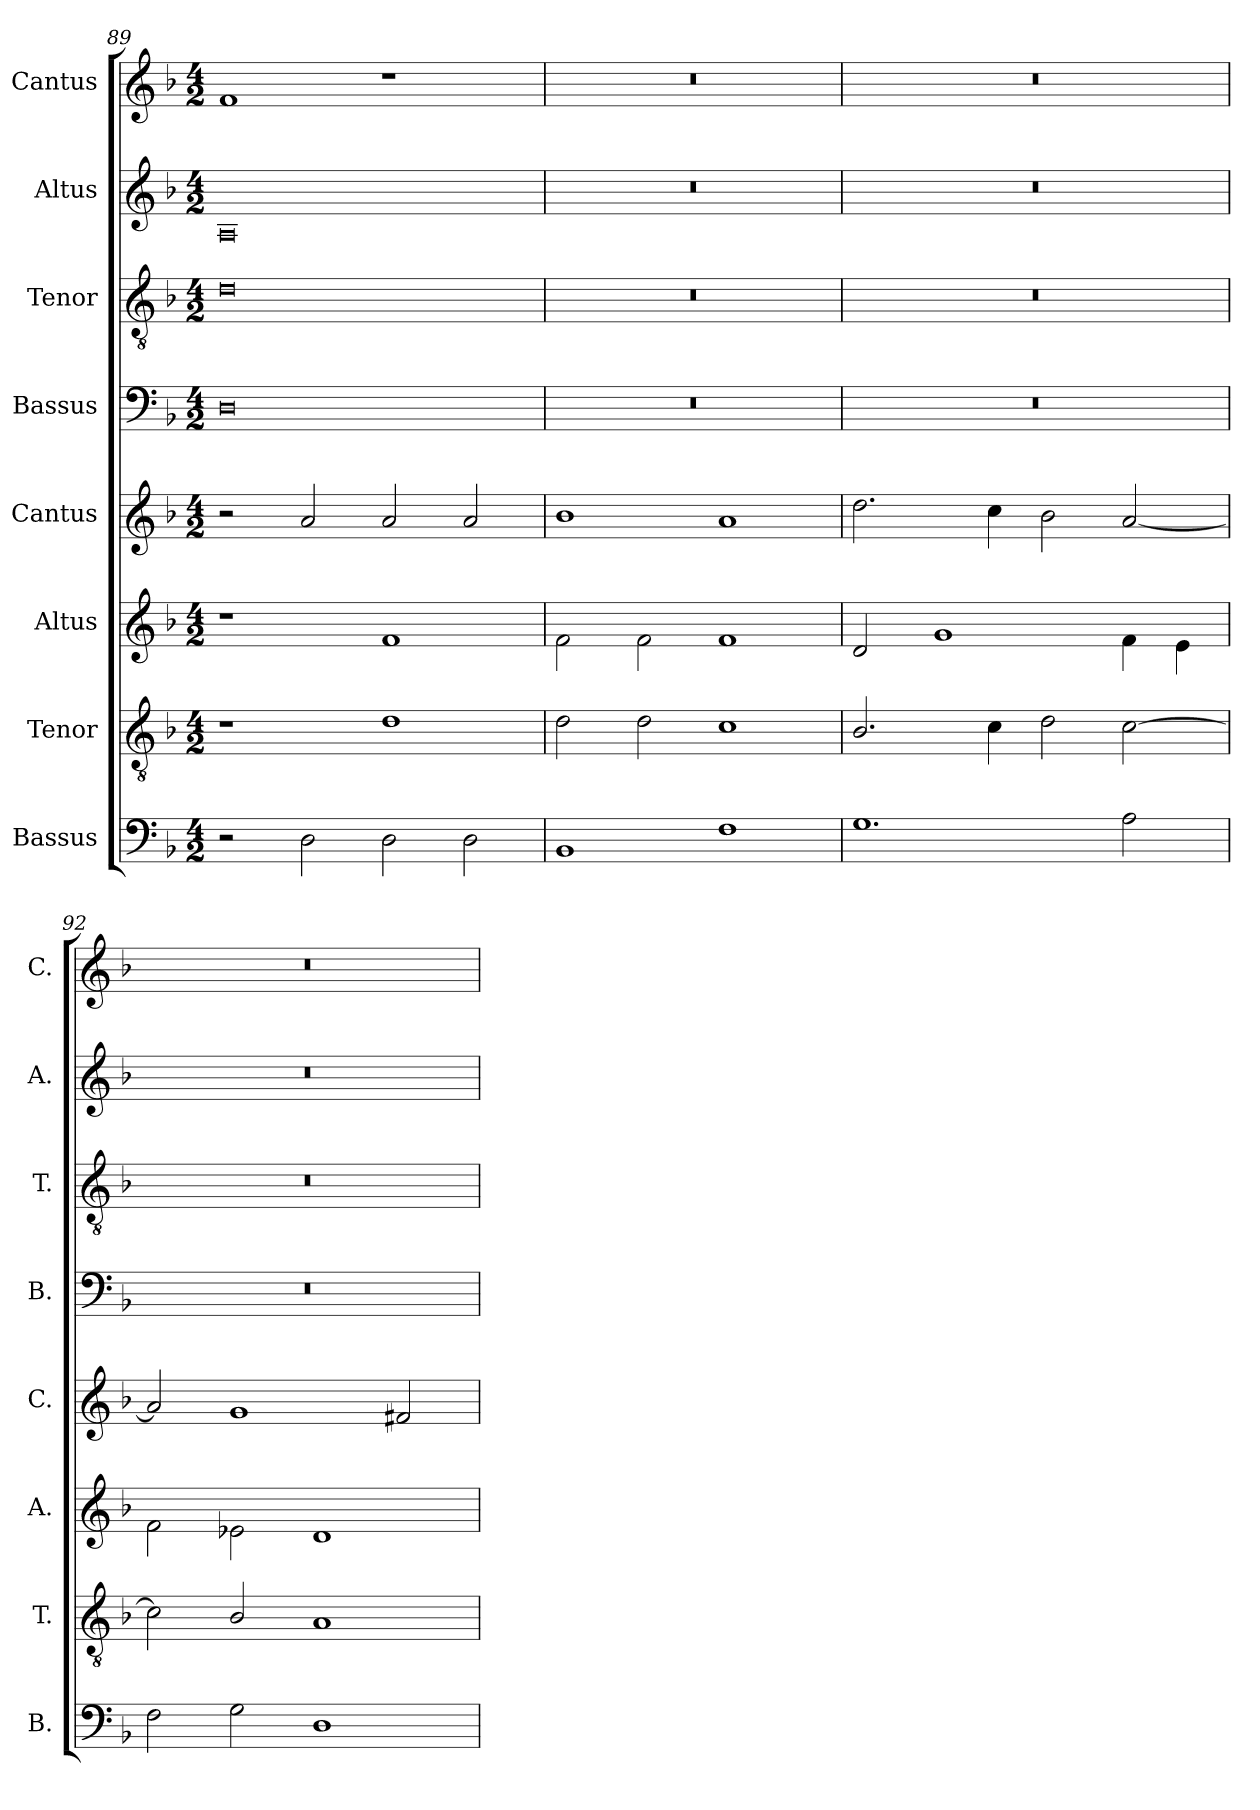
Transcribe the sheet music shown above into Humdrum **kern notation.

**kern	**kern	**kern	**kern	**kern	**kern	**kern	**kern
*part8	*part7	*part6	*part5	*part4	*part3	*part2	*part1
*staff8	*staff7	*staff6	*staff5	*staff4	*staff3	*staff2	*staff1
*I"Bassus	*I"Tenor	*I"Altus	*I"Cantus	*I"Bassus	*I"Tenor	*I"Altus	*I"Cantus
*I'B.	*I'T.	*I'A.	*I'C.	*I'B.	*I'T.	*I'A.	*I'C.
*clefF4	*clefGv2	*clefG2	*clefG2	*clefF4	*clefGv2	*clefG2	*clefG2
*k[b-]	*k[b-]	*k[b-]	*k[b-]	*k[b-]	*k[b-]	*k[b-]	*k[b-]
*M4/2	*M4/2	*M4/2	*M4/2	*M4/2	*M4/2	*M4/2	*M4/2
=89	=89	=89	=89	=89	=89	=89	=89
2r	1r	1r	2r	0D	0d	0A	1f
2D\	.	.	2a/	.	.	.	.
2D\	1d	1f	2a/	.	.	.	1r
2D\	.	.	2a/	.	.	.	.
=90	=90	=90	=90	=90	=90	=90	=90
1BB-	2d\	2f\	1b-	0r	0r	0r	0r
.	2d\	2f\	.	.	.	.	.
1F	1c	1f	1a	.	.	.	.
=91	=91	=91	=91	=91	=91	=91	=91
1.G	2.B-/	2d/	2.dd\	0r	0r	0r	0r
.	.	1g	.	.	.	.	.
.	4c\	.	4cc\	.	.	.	.
.	2d\	.	2b-\	.	.	.	.
2A\	[2c\	4f\	[2a/	.	.	.	.
.	.	4e\	.	.	.	.	.
=92	=92	=92	=92	=92	=92	=92	=92
2F\	2c\]	2f\	2a/]	0r	0r	0r	0r
2G\	2B-/	2e-X\	1g	.	.	.	.
1D	1A	1d	.	.	.	.	.
.	.	.	2f#X/	.	.	.	.
=	=	=	=	=	=	=	=
*-	*-	*-	*-	*-	*-	*-	*-
